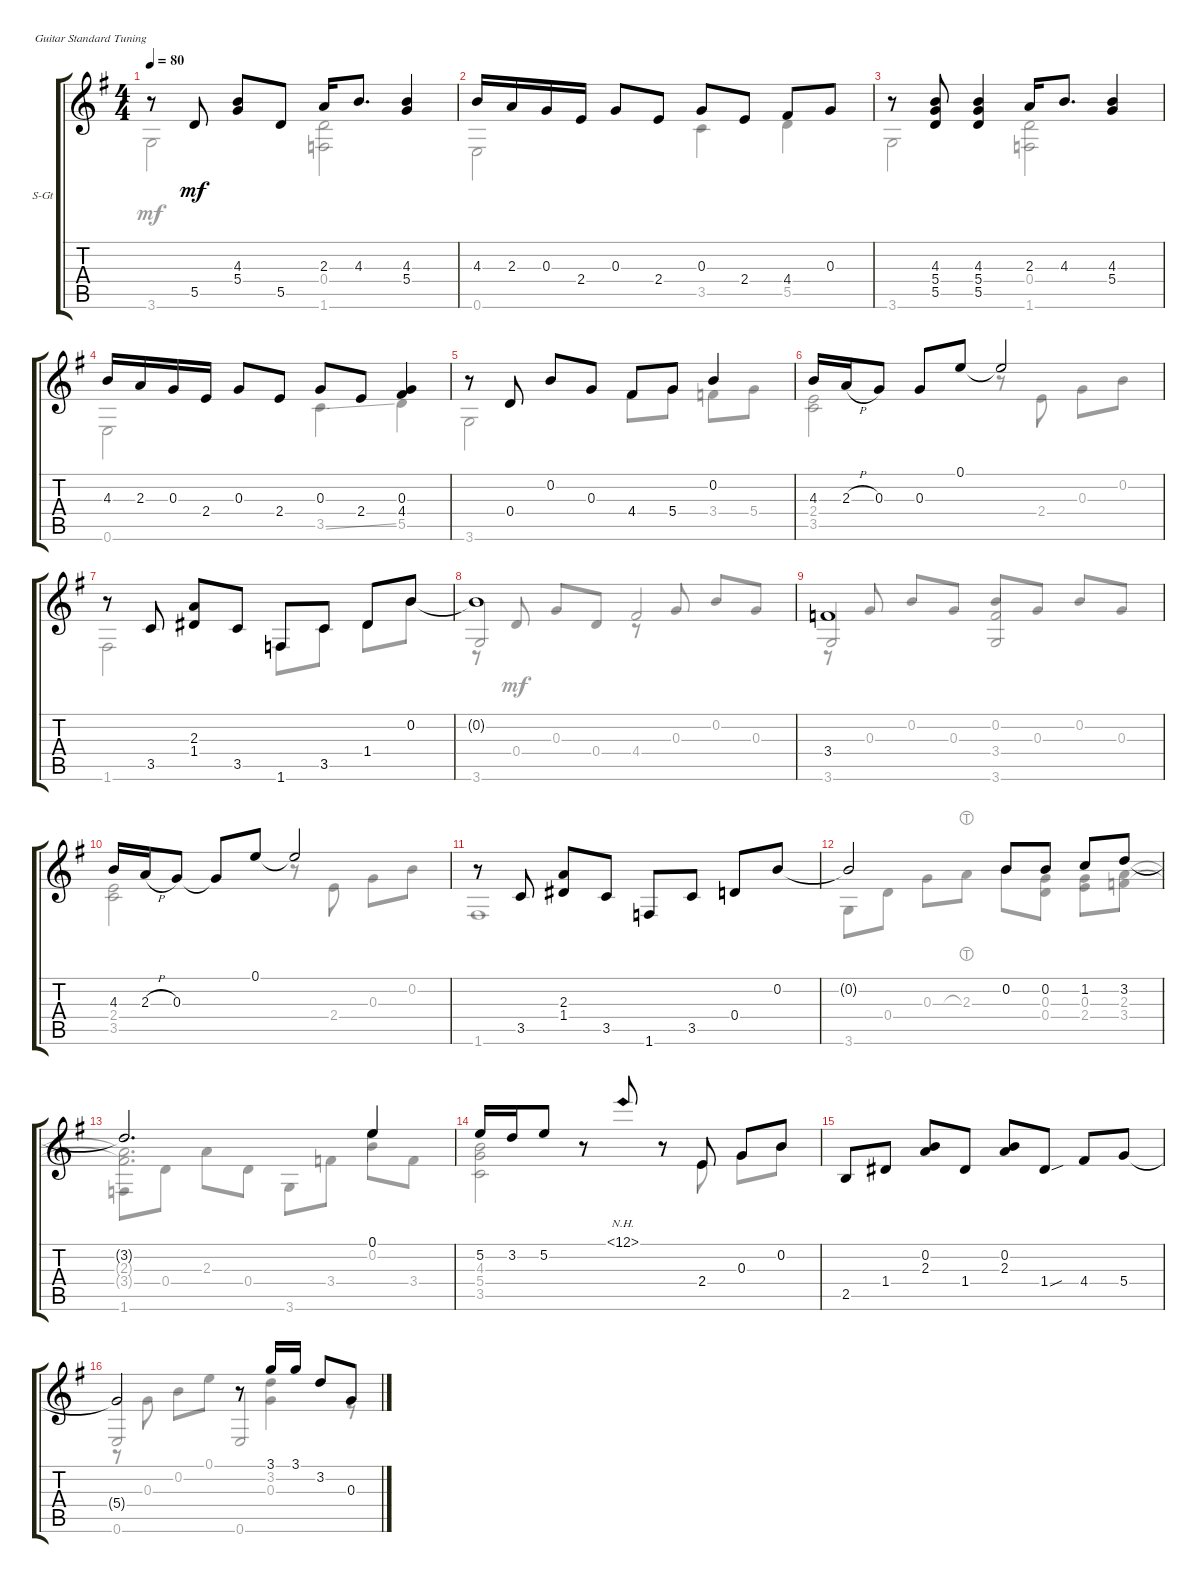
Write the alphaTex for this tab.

\defaultSystemsLayout 4
\bracketExtendMode groupsimilarinstruments
\firstSystemTrackNameOrientation horizontal
\otherSystemsTrackNameOrientation horizontal
\track ("Steel Guitar" "S-Gt") {instrument acousticguitarsteel}
\staff {score tabs}
\tuning (E4 B3 G3 D3 A2 E2)
\voice
\ts (4 4)
\tempo 80
\clef g2
\scale
0.557047
\ks g
r.8{dy mf instrument acousticguitarsteel} 5.5.8 (5.4 4.3).8 5.5.8 2.3.16 4.3.8{d} (4.3 5.4).4 |
\scale
0.442953 4.3.16 2.3.16 0.3.16 2.4.16 0.3.8 2.4.8 0.3.8 2.4.8 4.4.8 0.3.8 |
\scale
0.5 r.8 (4.3 5.4 5.5).8 (4.3 5.4 5.5).4 2.3.16 4.3.8{d} (4.3 5.4).4 |
\scale
0.5 4.3.16 2.3.16 0.3.16 2.4.16 0.3.8 2.4.8 0.3.8 2.4.8 (4.4 0.3).4 |
\scale
0.523284 r.8 0.4.8 0.2.8 0.3.8 4.4.8 5.4.8 0.2.4 |
\scale
0.477208 4.3.16 2.3{h}.16 0.3.8 0.3.8 0.1.8 0.1{t}.2 |
\scale
0.542851 r.8 3.5.8 (2.3 1.4).8 3.5.8 1.6.8 3.5.8 1.4.8 0.2.8 |
\scale
0.456269 0.2{t}.1 |
\scale
0.481066 3.4.1 |
\scale
0.518978 4.3.16 2.3{h}.16 0.3.8 0.3{t}.8 0.1.8 0.1{t}.2 |
\scale
0.515279 r.8 3.5.8 (1.4 2.3).8 3.5.8 1.6.8 3.5.8 0.4.8 0.2.8 |
\scale
0.484604 0.2{t}.2 0.2.8 0.2.8 1.2.8 3.2.8 |
3.2{t}.2{d} 0.1.4 |
5.2.16 3.2.16 5.2.8 r.8 12.1{nh}.8 r.8 2.4.8 0.3.8 0.2.8 |
\scale
0.494159 2.5.8 1.4.8 (2.3 0.2).8 1.4.8 (2.3 0.2).8 1.4{sou}.8 4.4.8 5.4.8 |
\scale
0.505895 5.4{t}.2 r.8 3.1.16 3.1.16 3.2.8 0.3.8
\voice
\clef g2
\ottava regular
\simile none
\scale
0.557047
\ks g
3.6.2{dy mf} (1.6 0.4).2 |
\scale
0.442953 0.6.2 3.5.4 5.5.4 |
\scale
0.5 3.6.2 (1.6 0.4).2 |
\scale
0.5 0.6.2 3.5{ss}.4 5.5.4 |
\scale
0.523284 3.6.2 4.4.8 5.4.8 3.4.8 5.4.8 |
\scale
0.477208 (3.5 2.4).2 r.8 2.4.8 0.3.8 0.2.8 |
\scale
0.542851 1.6.2 1.6.8 3.5.8 1.4.8 0.2.8 |
\scale
0.456269 3.6.2{beam invert} 4.4.2{beam invert} |
\scale
0.481066 3.6.2{beam invert} (3.6 3.4).2{beam invert} |
\scale
0.518978 (3.5 2.4).2 r.8 2.4.8 0.3.8 0.2.8 |
\scale
0.515279 1.6.1 |
\scale
0.484604 3.6.8 0.4.8 0.3.8 2.3{lht}.8 0.2.8 (0.3 0.4).8 (0.3 2.4).8 (2.3 3.4).8 |
(2.3{t} 3.4{t}).2{d} 0.1.4 |
(3.5 5.4 4.3).2 r.8 2.4.8 0.3.8 0.2.8 |
\scale
0.494159 |
\scale
0.505895 0.6.2{beam invert} 0.6.2{beam invert}
\voice
\clef g2
\ottava regular
\simile none
\scale
0.557047
\ks g
|
\scale
0.442953 |
\scale
0.5 |
\scale
0.5 |
\scale
0.523284 |
\scale
0.477208 |
\scale
0.542851 |
\scale
0.456269 r.8{beam invert} 0.4.8{beam invert} 0.3.8{beam invert} 0.4.8 r.8{beam invert} 0.3.8{beam invert} 0.2.8{beam invert} 0.3.8 |
\scale
0.481066 r.8{beam invert} 0.3.8{beam invert} 0.2.8{beam invert} 0.3.8 0.2.8{beam invert} 0.3.8 0.2.8{beam invert} 0.3.8 |
\scale
0.518978 |
\scale
0.515279 |
\scale
0.484604 |
1.6.8 0.4.8 2.3.8 0.4.8 3.6.8 3.4.8 0.2.8 3.4.8 |
|
\scale
0.494159 |
\scale
0.505895 r.8 0.3.8 0.2.8 0.1.8 r.8 (3.2 0.3).4 r.8
